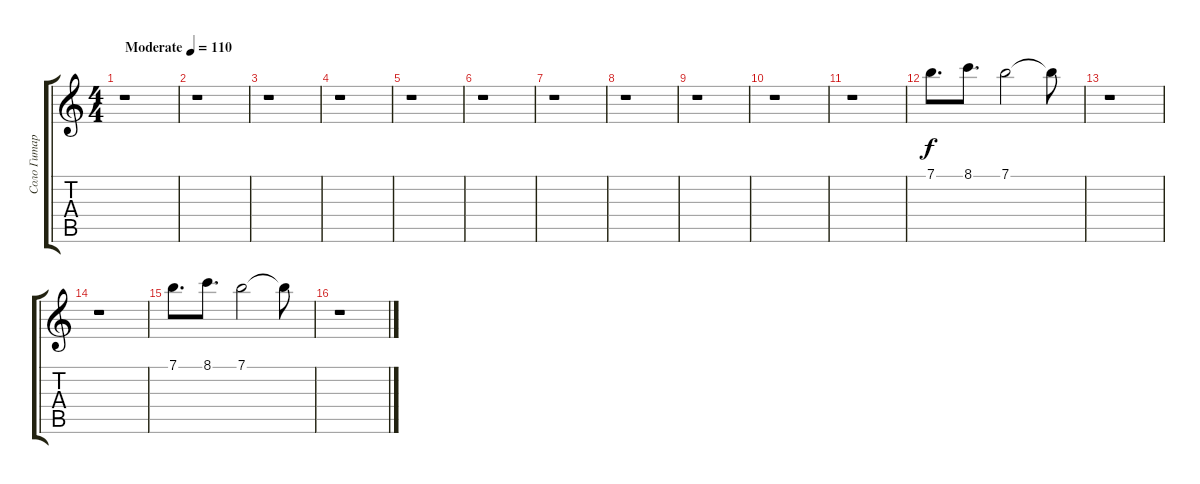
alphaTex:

\track ("Соло Гитара II" "Соло Гитар") {instrument overdrivenguitar}
\staff {score tabs}
\tuning (E4 B3 G3 D3 A2 E2) {hide}
\ts (4 4)
\tempo (110 "Moderate")
\clef g2
\ks c
r.1{dy f instrument overdrivenguitar} |
r.1 |
r.1 |
r.1 |
r.1 |
r.1 |
r.1 |
r.1 |
r.1 |
r.1 |
r.1 |
7.1.8{d} 8.1.8{d} 7.1.2 7.1{t}.8 |
r.1 |
r.1 |
7.1.8{d} 8.1.8{d} 7.1.2 7.1{t}.8 |
r.1
